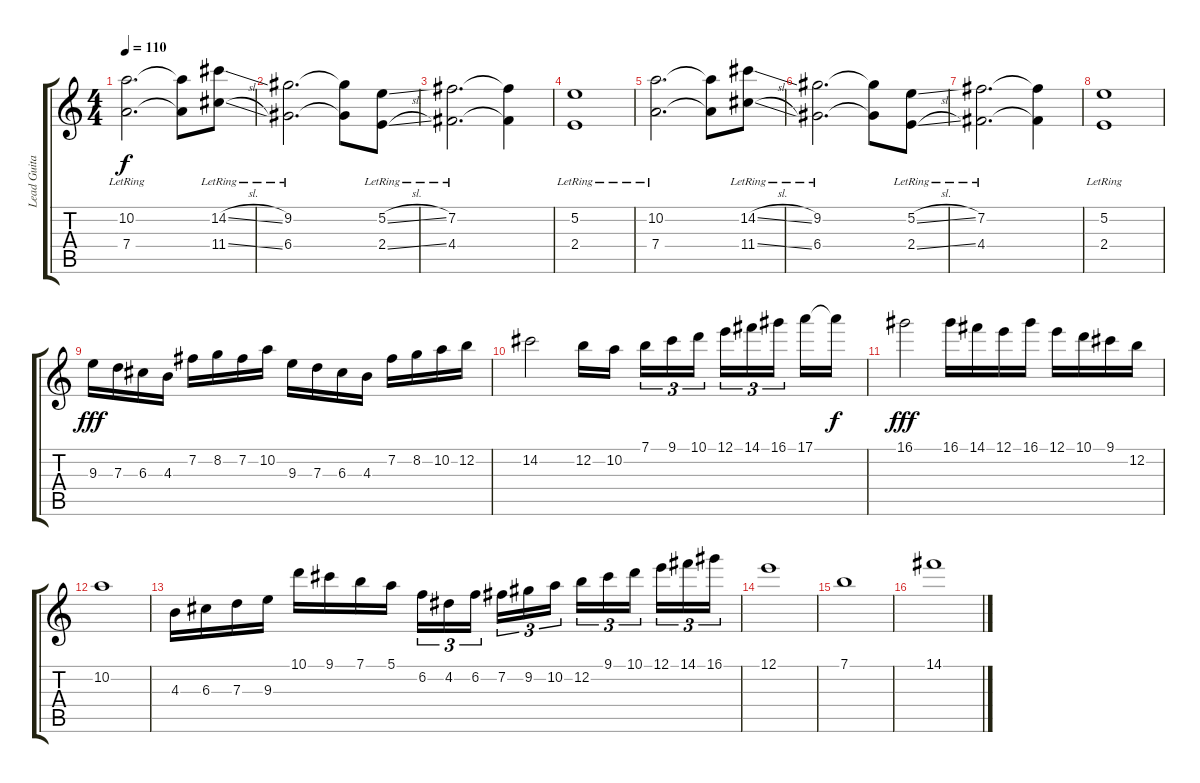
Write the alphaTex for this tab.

\track ("Lead Guitar" "Lead Guita") {instrument distortionguitar}
\staff {score tabs}
\tuning (E4 B3 G3 D3 A2 D2) {hide}
\ts (4 4)
\tempo 110
\clef g2
\ks c
(10.2{lr} 7.4{lr}).2{d dy f} (10.2{t} 7.4{t}).8 (14.2{sl lr} 11.4{sl lr}).8 |
(9.2{lr} 6.4{lr}).2{d} (9.2{t} 6.4{t}).8 (5.2{sl lr} 2.4{sl lr}).8 |
(7.2{lr} 4.4{lr}).2{d} (7.2{t} 4.4{t}).4 |
(5.2{lr} 2.4{lr}).1 |
(10.2{lr} 7.4{lr}).2{d} (10.2{t} 7.4{t}).8 (14.2{sl lr} 11.4{sl lr}).8 |
(9.2{lr} 6.4{lr}).2{d} (9.2{t} 6.4{t}).8 (5.2{sl lr} 2.4{sl lr}).8 |
(7.2{lr} 4.4{lr}).2{d} (7.2{t} 4.4{t}).4 |
(5.2{lr} 2.4{lr}).1 |
9.3.16{dy fff} 7.3.16 6.3.16 4.3.16 7.2.16 8.2.16 7.2.16 10.2.16 9.3.16 7.3.16 6.3.16 4.3.16 7.2.16 8.2.16 10.2.16 12.2.16 |
14.2.2 12.2.16 10.2.16{beam splitsecondary} 7.1.16{tu (3 2)} 9.1.16{tu (3 2)} 10.1.16{tu (3 2)} 12.1.16{tu (3 2)} 14.1.16{tu (3 2)} 16.1.16{tu (3 2) beam splitsecondary} 17.1.16 17.1{t}.16{dy f} |
16.1.2{dy fff} 16.1.16 14.1.16 12.1.16 16.1.16 12.1.16 10.1.16 9.1.16 12.2.16 |
10.2.1 |
4.3.16 6.3.16 7.3.16 9.3.16 10.1.16 9.1.16 7.1.16 5.1.16 6.2.16{tu (3 2)} 4.2.16{tu (3 2)} 6.2.16{tu (3 2) beam splitsecondary} 7.2.16{tu (3 2)} 9.2.16{tu (3 2)} 10.2.16{tu (3 2)} 12.2.16{tu (3 2)} 9.1.16{tu (3 2)} 10.1.16{tu (3 2) beam splitsecondary} 12.1.16{tu (3 2)} 14.1.16{tu (3 2)} 16.1.16{tu (3 2)} |
12.1.1 |
7.1.1 |
14.1.1
